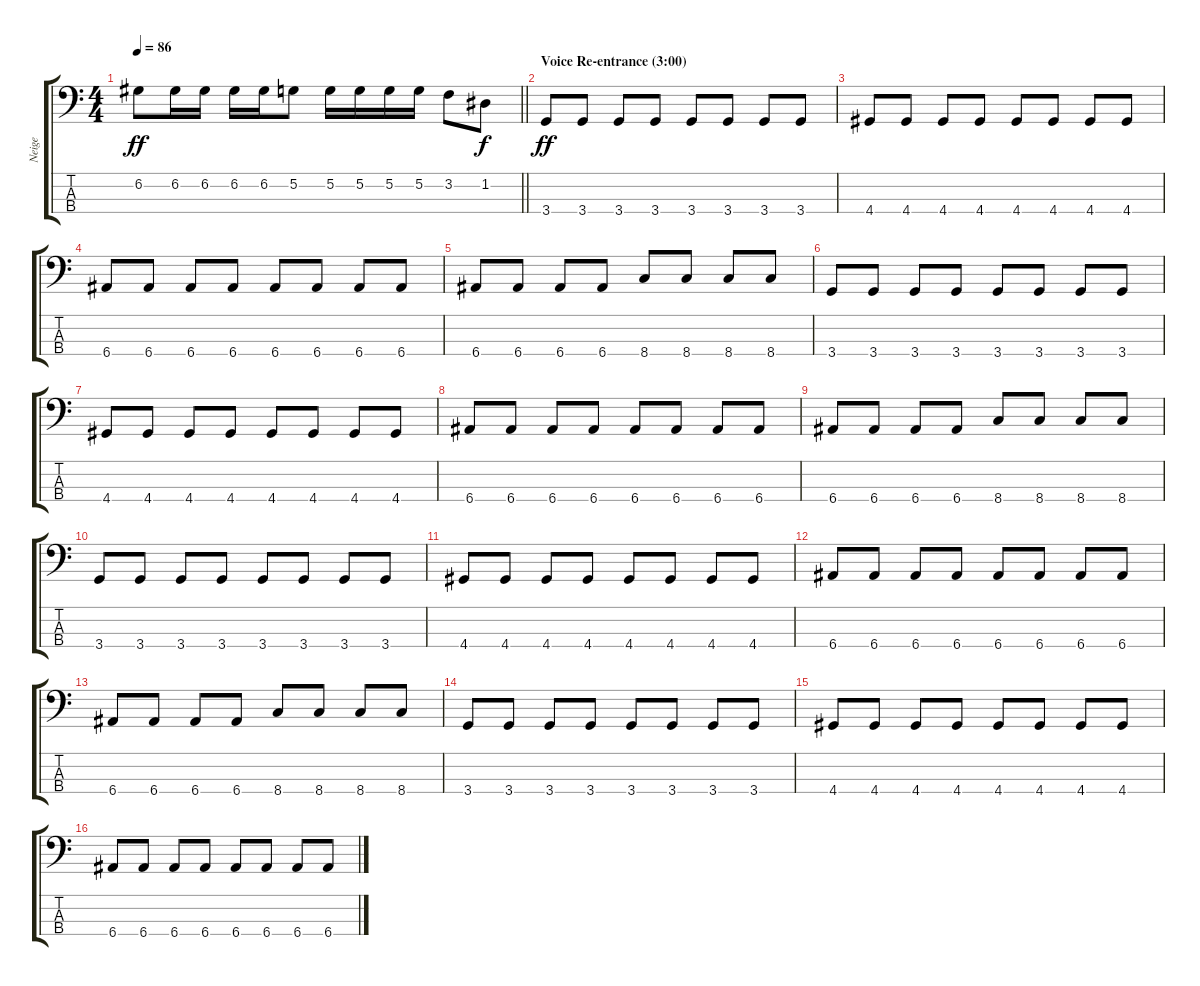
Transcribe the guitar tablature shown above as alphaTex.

\track ("Neige" "Neige") {instrument electricbassfinger}
\staff {score tabs}
\tuning (G2 D2 A1 E1) {hide}
\ts (4 4)
\tempo 86
\clef f4
\barLineRight lightlight
\ks c
6.2.8{dy ff} 6.2.16 6.2.16 6.2.16 6.2.16 5.2.8 5.2.16 5.2.16 5.2.16 5.2.16 3.2.8 1.2.8{dy f} |
\section ("" "Voice Re-entrance (3:00)")
3.4.8{dy ff} 3.4.8 3.4.8 3.4.8 3.4.8 3.4.8 3.4.8 3.4.8 |
4.4.8 4.4.8 4.4.8 4.4.8 4.4.8 4.4.8 4.4.8 4.4.8 |
6.4.8 6.4.8 6.4.8 6.4.8 6.4.8 6.4.8 6.4.8 6.4.8 |
6.4.8 6.4.8 6.4.8 6.4.8 8.4.8 8.4.8 8.4.8 8.4.8 |
3.4.8 3.4.8 3.4.8 3.4.8 3.4.8 3.4.8 3.4.8 3.4.8 |
4.4.8 4.4.8 4.4.8 4.4.8 4.4.8 4.4.8 4.4.8 4.4.8 |
6.4.8 6.4.8 6.4.8 6.4.8 6.4.8 6.4.8 6.4.8 6.4.8 |
6.4.8 6.4.8 6.4.8 6.4.8 8.4.8 8.4.8 8.4.8 8.4.8 |
3.4.8 3.4.8 3.4.8 3.4.8 3.4.8 3.4.8 3.4.8 3.4.8 |
4.4.8 4.4.8 4.4.8 4.4.8 4.4.8 4.4.8 4.4.8 4.4.8 |
6.4.8 6.4.8 6.4.8 6.4.8 6.4.8 6.4.8 6.4.8 6.4.8 |
6.4.8 6.4.8 6.4.8 6.4.8 8.4.8 8.4.8 8.4.8 8.4.8 |
3.4.8 3.4.8 3.4.8 3.4.8 3.4.8 3.4.8 3.4.8 3.4.8 |
4.4.8 4.4.8 4.4.8 4.4.8 4.4.8 4.4.8 4.4.8 4.4.8 |
6.4.8 6.4.8 6.4.8 6.4.8 6.4.8 6.4.8 6.4.8 6.4.8
